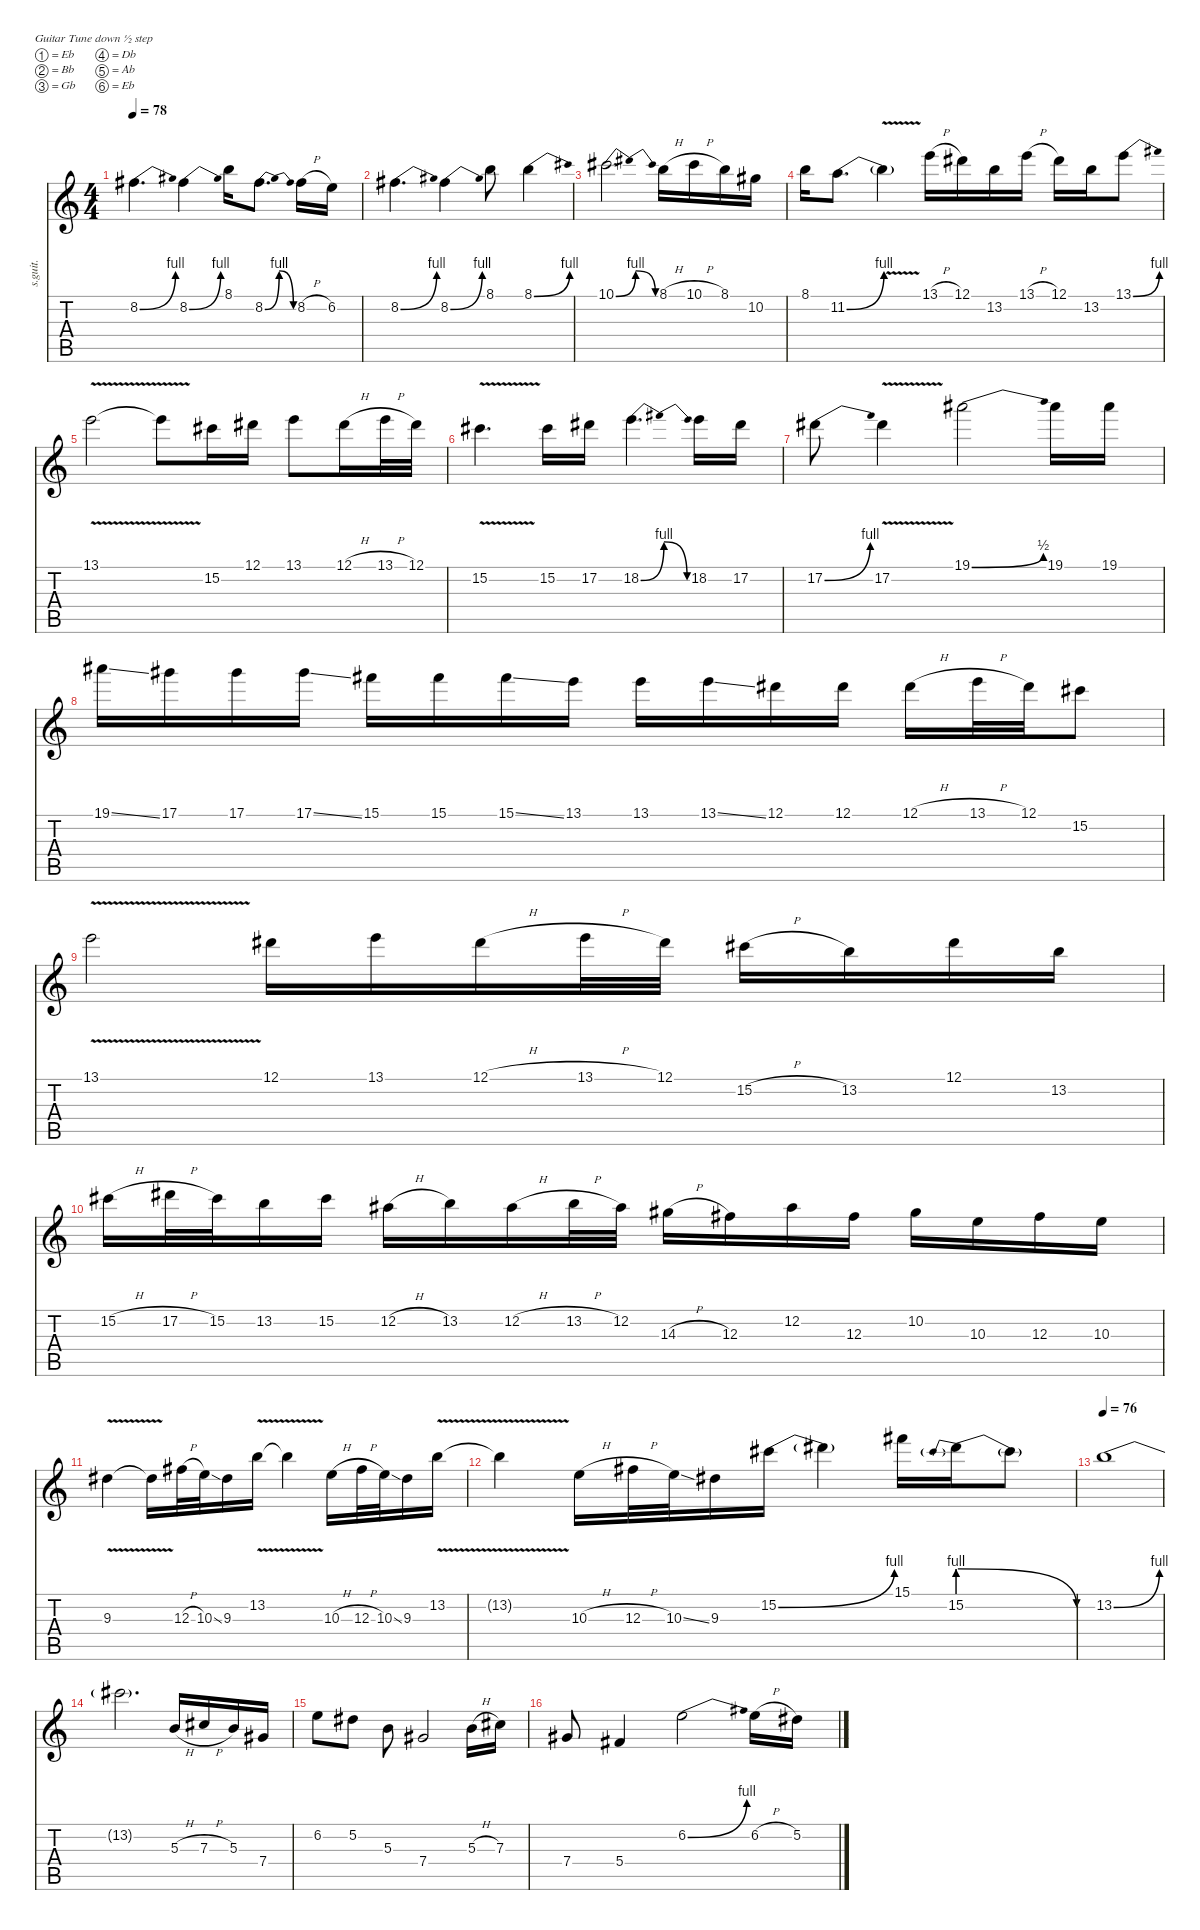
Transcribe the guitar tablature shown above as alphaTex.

\defaultSystemsLayout 4
\hideDynamics
\bracketExtendMode nobrackets
\track ("Slash (Lead)" "s.guit.") {instrument distortionguitar}
\staff {score tabs}
\tuning (Eb4 Bb3 Gb3 Db3 Ab2 Eb2)
\ts (4 4)
\tempo 78
\clef g2
\ks c
8.2{be (bend 0 0 30 4) acc #}.4{d lyrics (0 "") lyrics (1 "") lyrics (2 "") lyrics (3 "") lyrics (4 "") dy f} 8.2{be (bend 0 0 19.8 4) acc #}.4{lyrics (0 "") lyrics (1 "") lyrics (2 "") lyrics (3 "") lyrics (4 "")} 8.1.16{lyrics (0 "") lyrics (1 "") lyrics (2 "") lyrics (3 "") lyrics (4 "")} 8.2{be (bendrelease 0 0 30 4 30 4 60 0) acc #}.8{d lyrics (0 "") lyrics (1 "") lyrics (2 "") lyrics (3 "") lyrics (4 "")} 8.2{h acc #}.16{lyrics (0 "") lyrics (1 "") lyrics (2 "") lyrics (3 "") lyrics (4 "")} 6.2.16{lyrics (0 "") lyrics (1 "") lyrics (2 "") lyrics (3 "") lyrics (4 "")} |
8.2{be (bend 0 0 19.8 4) acc #}.4{d lyrics (0 "") lyrics (1 "") lyrics (2 "") lyrics (3 "") lyrics (4 "")} 8.2{be (bend 0 0 19.8 4) acc #}.4{lyrics (0 "") lyrics (1 "") lyrics (2 "") lyrics (3 "") lyrics (4 "")} 8.1.8{lyrics (0 "") lyrics (1 "") lyrics (2 "") lyrics (3 "") lyrics (4 "")} 8.1{be (bend 0 0 30 4)}.4{lyrics (0 "") lyrics (1 "") lyrics (2 "") lyrics (3 "") lyrics (4 "")} |
10.1{be (bendrelease 0 0 30 4 30 4 60 0) acc #}.2{d lyrics (0 "") lyrics (1 "") lyrics (2 "") lyrics (3 "") lyrics (4 "")} 8.1{h}.16{lyrics (0 "") lyrics (1 "") lyrics (2 "") lyrics (3 "") lyrics (4 "")} 10.1{h acc #}.16{lyrics (0 "") lyrics (1 "") lyrics (2 "") lyrics (3 "") lyrics (4 "")} 8.1.16{lyrics (0 "") lyrics (1 "") lyrics (2 "") lyrics (3 "") lyrics (4 "")} 10.2{acc #}.16{lyrics (0 "") lyrics (1 "") lyrics (2 "") lyrics (3 "") lyrics (4 "")} |
8.1.16{lyrics (0 "") lyrics (1 "") lyrics (2 "") lyrics (3 "") lyrics (4 "")} 11.2{be (bend 0 0 60 4)}.8{d lyrics (0 "") lyrics (1 "") lyrics (2 "") lyrics (3 "") lyrics (4 "")} 11.2{v t}.4{lyrics (0 "") lyrics (1 "") lyrics (2 "") lyrics (3 "") lyrics (4 "")} 13.1{h}.16{lyrics (0 "") lyrics (1 "") lyrics (2 "") lyrics (3 "") lyrics (4 "")} 12.1{acc #}.16{lyrics (0 "") lyrics (1 "") lyrics (2 "") lyrics (3 "") lyrics (4 "")} 13.2.16{lyrics (0 "") lyrics (1 "") lyrics (2 "") lyrics (3 "") lyrics (4 "")} 13.1{h}.16{lyrics (0 "") lyrics (1 "") lyrics (2 "") lyrics (3 "") lyrics (4 "")} 12.1{acc #}.16{lyrics (0 "") lyrics (1 "") lyrics (2 "") lyrics (3 "") lyrics (4 "")} 13.2.16{lyrics (0 "") lyrics (1 "") lyrics (2 "") lyrics (3 "") lyrics (4 "")} 13.1{be (bend 0 0 60 4)}.8{lyrics (0 "") lyrics (1 "") lyrics (2 "") lyrics (3 "") lyrics (4 "")} |
13.1{v}.2{lyrics (0 "") lyrics (1 "") lyrics (2 "") lyrics (3 "") lyrics (4 "")} 13.1{v t}.8{lyrics (0 "") lyrics (1 "") lyrics (2 "") lyrics (3 "") lyrics (4 "")} 15.2{acc #}.16{lyrics (0 "") lyrics (1 "") lyrics (2 "") lyrics (3 "") lyrics (4 "")} 12.1{acc #}.16{lyrics (0 "") lyrics (1 "") lyrics (2 "") lyrics (3 "") lyrics (4 "")} 13.1.8{lyrics (0 "") lyrics (1 "") lyrics (2 "") lyrics (3 "") lyrics (4 "")} 12.1{h acc #}.16{lyrics (0 "") lyrics (1 "") lyrics (2 "") lyrics (3 "") lyrics (4 "")} 13.1{h}.32{lyrics (0 "") lyrics (1 "") lyrics (2 "") lyrics (3 "") lyrics (4 "")} 12.1{acc #}.32{lyrics (0 "") lyrics (1 "") lyrics (2 "") lyrics (3 "") lyrics (4 "")} |
15.2{v acc #}.4{d lyrics (0 "") lyrics (1 "") lyrics (2 "") lyrics (3 "") lyrics (4 "")} 15.2{acc #}.16{lyrics (0 "") lyrics (1 "") lyrics (2 "") lyrics (3 "") lyrics (4 "")} 17.2{acc #}.16{lyrics (0 "") lyrics (1 "") lyrics (2 "") lyrics (3 "") lyrics (4 "")} 18.2{be (bendrelease 0 0 30 4 30 4 60 0)}.4{d lyrics (0 "") lyrics (1 "") lyrics (2 "") lyrics (3 "") lyrics (4 "")} 18.2.16{lyrics (0 "") lyrics (1 "") lyrics (2 "") lyrics (3 "") lyrics (4 "")} 17.2{acc #}.16{lyrics (0 "") lyrics (1 "") lyrics (2 "") lyrics (3 "") lyrics (4 "")} |
17.2{be (bend 0 0 60 4) acc #}.8{lyrics (0 "") lyrics (1 "") lyrics (2 "") lyrics (3 "") lyrics (4 "")} 17.2{v acc #}.4{lyrics (0 "") lyrics (1 "") lyrics (2 "") lyrics (3 "") lyrics (4 "")} 19.1{be (bend 0 0 30 2) acc #}.2{lyrics (0 "") lyrics (1 "") lyrics (2 "") lyrics (3 "") lyrics (4 "")} 19.1{acc #}.16{lyrics (0 "") lyrics (1 "") lyrics (2 "") lyrics (3 "") lyrics (4 "")} 19.1{acc #}.16{lyrics (0 "") lyrics (1 "") lyrics (2 "") lyrics (3 "") lyrics (4 "")} |
19.1{ss acc #}.16{lyrics (0 "") lyrics (1 "") lyrics (2 "") lyrics (3 "") lyrics (4 "")} 17.1{acc #}.16{lyrics (0 "") lyrics (1 "") lyrics (2 "") lyrics (3 "") lyrics (4 "")} 17.1{acc #}.16{lyrics (0 "") lyrics (1 "") lyrics (2 "") lyrics (3 "") lyrics (4 "")} 17.1{ss acc #}.16{lyrics (0 "") lyrics (1 "") lyrics (2 "") lyrics (3 "") lyrics (4 "")} 15.1{acc #}.16{lyrics (0 "") lyrics (1 "") lyrics (2 "") lyrics (3 "") lyrics (4 "")} 15.1{acc #}.16{lyrics (0 "") lyrics (1 "") lyrics (2 "") lyrics (3 "") lyrics (4 "")} 15.1{ss acc #}.16{lyrics (0 "") lyrics (1 "") lyrics (2 "") lyrics (3 "") lyrics (4 "")} 13.1.16{lyrics (0 "") lyrics (1 "") lyrics (2 "") lyrics (3 "") lyrics (4 "")} 13.1.16{lyrics (0 "") lyrics (1 "") lyrics (2 "") lyrics (3 "") lyrics (4 "")} 13.1{ss}.16{lyrics (0 "") lyrics (1 "") lyrics (2 "") lyrics (3 "") lyrics (4 "")} 12.1{acc #}.16{lyrics (0 "") lyrics (1 "") lyrics (2 "") lyrics (3 "") lyrics (4 "")} 12.1{acc #}.16{lyrics (0 "") lyrics (1 "") lyrics (2 "") lyrics (3 "") lyrics (4 "")} 12.1{h acc #}.16{lyrics (0 "") lyrics (1 "") lyrics (2 "") lyrics (3 "") lyrics (4 "")} 13.1{h}.32{lyrics (0 "") lyrics (1 "") lyrics (2 "") lyrics (3 "") lyrics (4 "")} 12.1{acc #}.32{lyrics (0 "") lyrics (1 "") lyrics (2 "") lyrics (3 "") lyrics (4 "")} 15.2{acc #}.8{lyrics (0 "") lyrics (1 "") lyrics (2 "") lyrics (3 "") lyrics (4 "")} |
13.1{v}.2{lyrics (0 "") lyrics (1 "") lyrics (2 "") lyrics (3 "") lyrics (4 "")} 12.1{acc #}.16{lyrics (0 "") lyrics (1 "") lyrics (2 "") lyrics (3 "") lyrics (4 "")} 13.1.16{lyrics (0 "") lyrics (1 "") lyrics (2 "") lyrics (3 "") lyrics (4 "")} 12.1{h acc #}.16{lyrics (0 "") lyrics (1 "") lyrics (2 "") lyrics (3 "") lyrics (4 "")} 13.1{h}.32{lyrics (0 "") lyrics (1 "") lyrics (2 "") lyrics (3 "") lyrics (4 "")} 12.1{acc #}.32{lyrics (0 "") lyrics (1 "") lyrics (2 "") lyrics (3 "") lyrics (4 "")} 15.2{h acc #}.16{lyrics (0 "") lyrics (1 "") lyrics (2 "") lyrics (3 "") lyrics (4 "")} 13.2.16{lyrics (0 "") lyrics (1 "") lyrics (2 "") lyrics (3 "") lyrics (4 "")} 12.1{acc #}.16{lyrics (0 "") lyrics (1 "") lyrics (2 "") lyrics (3 "") lyrics (4 "")} 13.2.16{lyrics (0 "") lyrics (1 "") lyrics (2 "") lyrics (3 "") lyrics (4 "")} |
15.2{h acc #}.16{lyrics (0 "") lyrics (1 "") lyrics (2 "") lyrics (3 "") lyrics (4 "")} 17.2{h acc #}.32{lyrics (0 "") lyrics (1 "") lyrics (2 "") lyrics (3 "") lyrics (4 "")} 15.2{acc #}.32{lyrics (0 "") lyrics (1 "") lyrics (2 "") lyrics (3 "") lyrics (4 "")} 13.2.16{lyrics (0 "") lyrics (1 "") lyrics (2 "") lyrics (3 "") lyrics (4 "")} 15.2{acc #}.16{lyrics (0 "") lyrics (1 "") lyrics (2 "") lyrics (3 "") lyrics (4 "")} 12.2{h acc #}.16{lyrics (0 "") lyrics (1 "") lyrics (2 "") lyrics (3 "") lyrics (4 "")} 13.2.16{lyrics (0 "") lyrics (1 "") lyrics (2 "") lyrics (3 "") lyrics (4 "")} 12.2{h acc #}.16{lyrics (0 "") lyrics (1 "") lyrics (2 "") lyrics (3 "") lyrics (4 "")} 13.2{h}.32{lyrics (0 "") lyrics (1 "") lyrics (2 "") lyrics (3 "") lyrics (4 "")} 12.2{acc #}.32{lyrics (0 "") lyrics (1 "") lyrics (2 "") lyrics (3 "") lyrics (4 "")} 14.3{h acc #}.16{lyrics (0 "") lyrics (1 "") lyrics (2 "") lyrics (3 "") lyrics (4 "")} 12.3{acc #}.16{lyrics (0 "") lyrics (1 "") lyrics (2 "") lyrics (3 "") lyrics (4 "")} 12.2{acc #}.16{lyrics (0 "") lyrics (1 "") lyrics (2 "") lyrics (3 "") lyrics (4 "")} 12.3{acc #}.16{lyrics (0 "") lyrics (1 "") lyrics (2 "") lyrics (3 "") lyrics (4 "")} 10.2{acc #}.16{lyrics (0 "") lyrics (1 "") lyrics (2 "") lyrics (3 "") lyrics (4 "")} 10.3.16{lyrics (0 "") lyrics (1 "") lyrics (2 "") lyrics (3 "") lyrics (4 "")} 12.3{acc #}.16{lyrics (0 "") lyrics (1 "") lyrics (2 "") lyrics (3 "") lyrics (4 "")} 10.3.16{lyrics (0 "") lyrics (1 "") lyrics (2 "") lyrics (3 "") lyrics (4 "")} |
9.3{v acc #}.4{lyrics (0 "") lyrics (1 "") lyrics (2 "") lyrics (3 "") lyrics (4 "")} 9.3{v t acc #}.16{lyrics (0 "") lyrics (1 "") lyrics (2 "") lyrics (3 "") lyrics (4 "")} 12.3{h acc #}.32{lyrics (0 "") lyrics (1 "") lyrics (2 "") lyrics (3 "") lyrics (4 "")} 10.3{ss}.32{lyrics (0 "") lyrics (1 "") lyrics (2 "") lyrics (3 "") lyrics (4 "")} 9.3{acc #}.16{lyrics (0 "") lyrics (1 "") lyrics (2 "") lyrics (3 "") lyrics (4 "")} 13.2{v}.16{lyrics (0 "") lyrics (1 "") lyrics (2 "") lyrics (3 "") lyrics (4 "")} 13.2{v t}.4{lyrics (0 "") lyrics (1 "") lyrics (2 "") lyrics (3 "") lyrics (4 "")} 10.3{h}.16{lyrics (0 "") lyrics (1 "") lyrics (2 "") lyrics (3 "") lyrics (4 "")} 12.3{h acc #}.32{lyrics (0 "") lyrics (1 "") lyrics (2 "") lyrics (3 "") lyrics (4 "")} 10.3{ss}.32{lyrics (0 "") lyrics (1 "") lyrics (2 "") lyrics (3 "") lyrics (4 "")} 9.3{acc #}.16{lyrics (0 "") lyrics (1 "") lyrics (2 "") lyrics (3 "") lyrics (4 "")} 13.2{v}.16{lyrics (0 "") lyrics (1 "") lyrics (2 "") lyrics (3 "") lyrics (4 "")} |
13.2{v t}.4{lyrics (0 "") lyrics (1 "") lyrics (2 "") lyrics (3 "") lyrics (4 "")} 10.3{h}.16{lyrics (0 "") lyrics (1 "") lyrics (2 "") lyrics (3 "") lyrics (4 "")} 12.3{h acc #}.32{lyrics (0 "") lyrics (1 "") lyrics (2 "") lyrics (3 "") lyrics (4 "")} 10.3{ss}.32{lyrics (0 "") lyrics (1 "") lyrics (2 "") lyrics (3 "") lyrics (4 "")} 9.3{acc #}.16{lyrics (0 "") lyrics (1 "") lyrics (2 "") lyrics (3 "") lyrics (4 "")} 15.2{be (bend 0 0 60 4) acc #}.16{lyrics (0 "") lyrics (1 "") lyrics (2 "") lyrics (3 "") lyrics (4 "")} 15.2{t}.4{lyrics (0 "") lyrics (1 "") lyrics (2 "") lyrics (3 "") lyrics (4 "")} 15.1{acc #}.16{lyrics (0 "") lyrics (1 "") lyrics (2 "") lyrics (3 "") lyrics (4 "")} 15.2{be (prebendrelease 0 4 60 0)}.16{lyrics (0 "") lyrics (1 "") lyrics (2 "") lyrics (3 "") lyrics (4 "")} 15.2{t acc #}.8{lyrics (0 "") lyrics (1 "") lyrics (2 "") lyrics (3 "") lyrics (4 "")} |
\tempo 76
13.2{be (bend 0 0 45 4)}.1{lyrics (0 "") lyrics (1 "") lyrics (2 "") lyrics (3 "") lyrics (4 "")} |
13.2{t}.2{d lyrics (0 "") lyrics (1 "") lyrics (2 "") lyrics (3 "") lyrics (4 "")} 5.3{h}.16{lyrics (0 "") lyrics (1 "") lyrics (2 "") lyrics (3 "") lyrics (4 "")} 7.3{h acc #}.16{lyrics (0 "") lyrics (1 "") lyrics (2 "") lyrics (3 "") lyrics (4 "")} 5.3.16{lyrics (0 "") lyrics (1 "") lyrics (2 "") lyrics (3 "") lyrics (4 "")} 7.4{acc #}.16{lyrics (0 "") lyrics (1 "") lyrics (2 "") lyrics (3 "") lyrics (4 "")} |
6.2.8{lyrics (0 "") lyrics (1 "") lyrics (2 "") lyrics (3 "") lyrics (4 "")} 5.2{acc #}.8{lyrics (0 "") lyrics (1 "") lyrics (2 "") lyrics (3 "") lyrics (4 "")} 5.3.8{lyrics (0 "") lyrics (1 "") lyrics (2 "") lyrics (3 "") lyrics (4 "")} 7.4{acc #}.2{lyrics (0 "") lyrics (1 "") lyrics (2 "") lyrics (3 "") lyrics (4 "")} 5.3{h}.16{lyrics (0 "") lyrics (1 "") lyrics (2 "") lyrics (3 "") lyrics (4 "")} 7.3{acc #}.16{lyrics (0 "") lyrics (1 "") lyrics (2 "") lyrics (3 "") lyrics (4 "")} |
7.4{acc #}.8{lyrics (0 "") lyrics (1 "") lyrics (2 "") lyrics (3 "") lyrics (4 "")} 5.4{acc #}.4{lyrics (0 "") lyrics (1 "") lyrics (2 "") lyrics (3 "") lyrics (4 "")} 6.2{be (bend 0 0 60 4)}.2{lyrics (0 "") lyrics (1 "") lyrics (2 "") lyrics (3 "") lyrics (4 "")} 6.2{h}.16{lyrics (0 "") lyrics (1 "") lyrics (2 "") lyrics (3 "") lyrics (4 "")} 5.2{acc #}.16{lyrics (0 "") lyrics (1 "") lyrics (2 "") lyrics (3 "") lyrics (4 "")}
